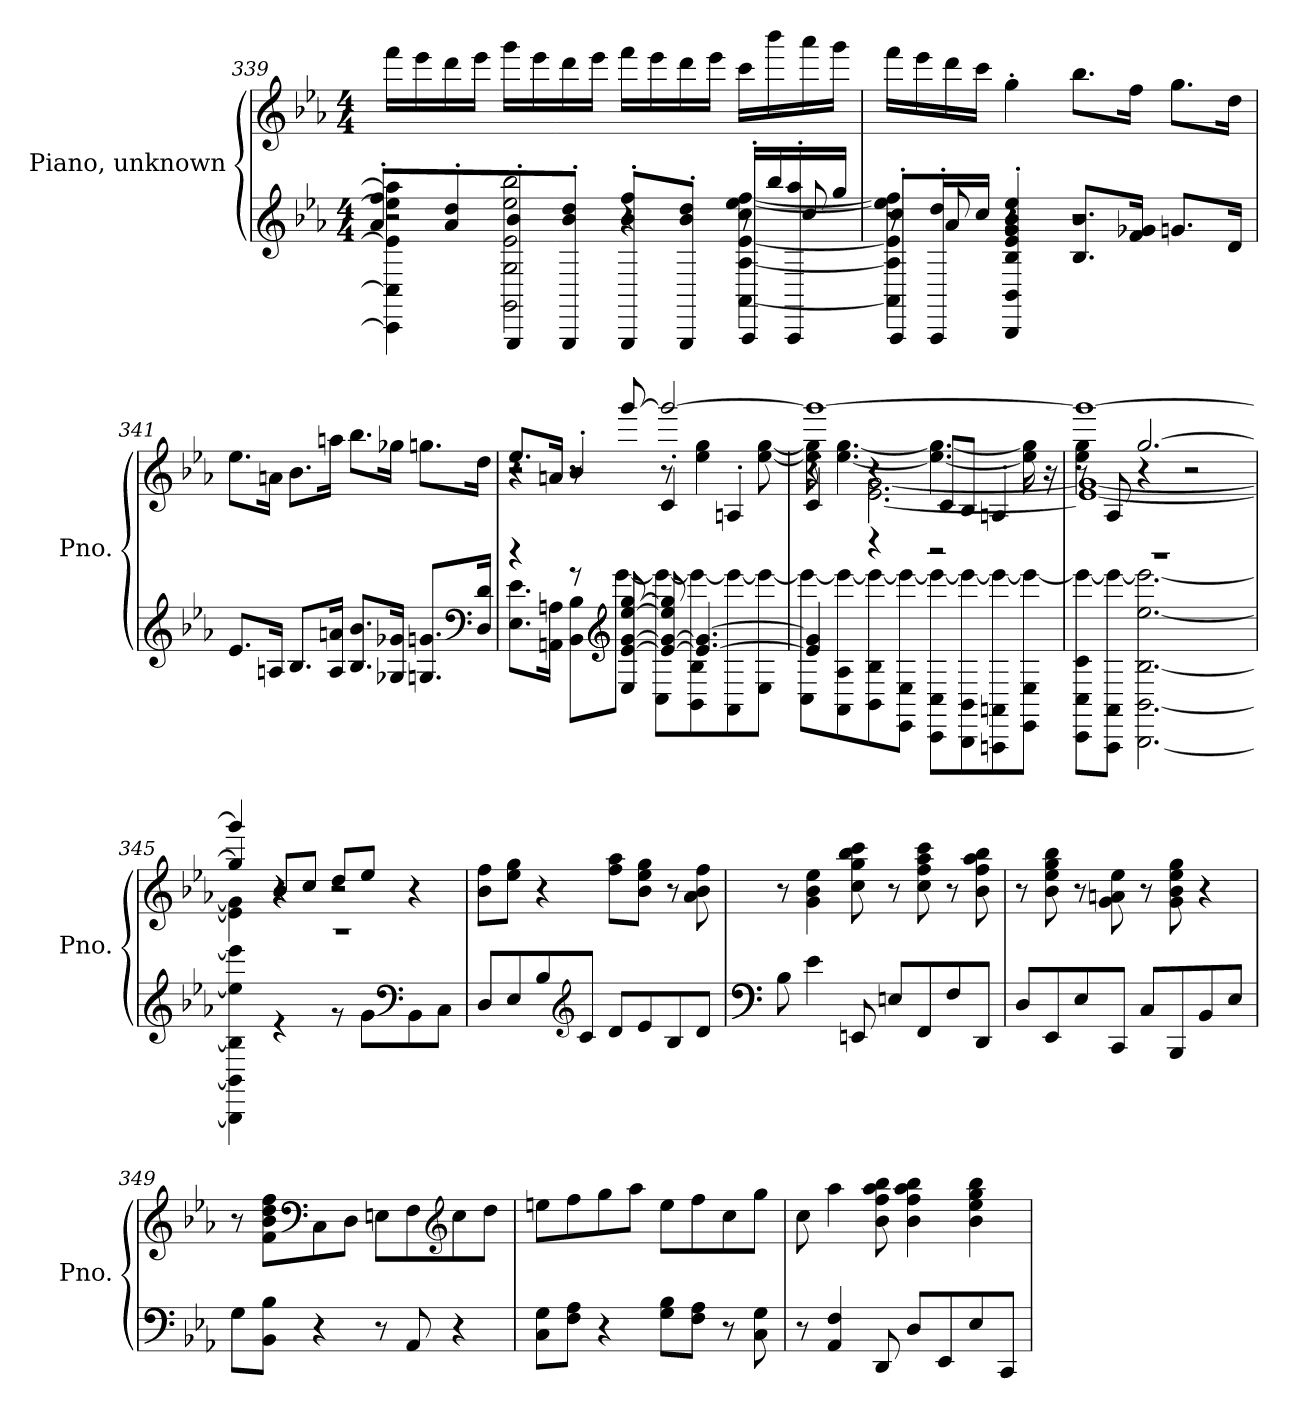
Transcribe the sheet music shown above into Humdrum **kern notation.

**kern	**kern
*part1	*part1
*staff2	*staff1
*I"Piano, unknown	*
*I'Pno.	*
*clefG2	*clefG2
*k[b-e-a-]	*k[b-e-a-]
*M4/4	*M4/4
=339	=339
*^	*
*	*^	*
2r	4CC\] 4C\] 4e-\] 4ee-\] 4aa-\]	8a-/' 8ff/'L	16fff\LL
.	.	.	16eee-\
.	.	8a-/' 8dd/'	16ddd\
.	.	.	16eee-\JJ
.	2GG\ 2G\ 2e-\ 2ee-\ 2bb-\	8GGG/' 8b-/'	16ggg\LL
.	.	.	16eee-\
.	.	8GGG/' 8b-/' 8dd/'J	16ddd\
.	.	.	16eee-\JJ
4r	.	8GGG/' 8b-/' 8ff/'L	16fff\LL
.	.	.	16eee-\
.	.	8GGG/' 8b-/' 8dd/'J	16ddd\
.	.	.	16eee-\JJ
8r	[4AA-\ [4A-\ [4e-\ 4cc\ [4ee-\ [4ff\	16AAA-'/LL	16ccc\LL
.	.	16bb-/	16bbb-\
8cc/	.	16AAA-/' 16aa-/'	16aaa-\
.	.	16gg/JJ	16ggg\JJ
!!LO:LB:g=z
=340	=340	=340	=340
8r	4AA-\] 4A-\] 4e-\] 4ee-\] 4ff\]	8AAA-/' 8cc/'L	16fff\LL
.	.	.	16eee-\
8a-/	.	16AAA-/' 16dd/'L	16ddd\
.	.	16cc/JJ	16ccc\JJ
4r	4r	4BBB-/' 4BB-/' 4B-/' 4e-/' 4g/' 4b-/' 4ee-/'	4gg'\
2r	2r	8.B-/ 8.b-/L	8.bb-\L
.	.	16f/ 16g-X/Jk	16ff\Jk
.	.	8.gn/L	8.gg\L
.	.	16d/Jk	16dd\Jk
*v	*v	*v	*
=341	=341
8.e-/L	8.ee-\L
16An/Jk	16an\Jk
8.B-/L	8.b-\L
16A/ 16an/Jk	16aan\Jk
8.B-/ 8.b-/L	8.bb-\L
16G-X/ 16g-X/Jk	16gg-X\Jk
8.Gn/ 8.gn/L	8.ggn\L
*clefF4	*
16D/ 16d/Jk	16dd\Jk
!!LO:PB:g=z
=342	=342
*^	*^
*	*	*	*^
4r	8.E-\ 8.e-\L	4r	2r	8.ee-/L
.	16AAn\ 16An\Jk	.	.	16an/Jk
8r	8BB-\ 8B-\L	8r	.	4b-'/
*clefG2	*	*	*	*
8E-/ [8e-/ [8g/ [8ee-/ [8gg/	[8eee-\J	[8ggg/	.	.
8e-/_ 8g/_ 8ee-/] 8gg/]	8C\ 8eee-\_L	2ggg/_	8r	4c'/
4.e-/_ 4.g/_	8BB-\ 8B-\ 8eee-\_	.	4ee-\ 4gg\	.
.	8AA\ 8eee-\_	.	.	4An'/
.	8E-\ 8eee-\_J	.	[8ee-\ [8gg\	.
=343	=343	=343	=343	=343
*	*	*	*	*^
4e-/] 4g/]	8C\ 8eee-\_L	1ggg_	8ee-\] 8gg\]	4c'/	4r
.	8AA-\ 8A-\ 8eee-\_	.	[4.ee-\ [4.gg\	.	.
4r	8BB-\ 8B-\ 8eee-\_	.	.	4r	[2.e-\ [2.g\
.	8EE-\ 8E-\ 8eee-\_J	.	.	.	.
2r	8CC\ 8C\ 8eee-\_L	.	4.ee-\_ 4.gg\_	8c/L	.
.	8BBB-\ 8BB-\ 8eee-\_	.	.	8B-/J	.
.	8AAAn\ 8AAn\ 8eee-\_	.	.	4An'/	.
.	8EE-\ 8E-\ 8eee-\_J	.	16ee-\] 16gg\]	.	.
.	.	.	16r	.	.
=344	=344	=344	=344	=344	=344
1r	8CC\ 8C\ 8c\ 8eee-\_L	1ggg_	4ee-\ 4gg\	8r	1e-_ 1g_
.	8AAA-\ 8AA-\ 8eee-\_J	.	.	8A-/	.
.	[2.BBB-\ [2.BB-\ [2.B-\ [2.ee-\ 2.eee-\_	.	4r	[2.gg/	.
.	.	.	2r	.	.
*	*	*	*	*v	*v
!!LO:LB:g=z
=345	=345	=345	=345	=345
1r	4BBB-\] 4BB-\] 4B-\] 4ee-\] 4eee-\]	4ggg/]	4gg/]	4e-\] 4g\]
.	4r	4r	8b-/L	4r
.	.	.	8cc/J	.
.	8r	2r	8dd/L	2r
.	8g\L	.	8ee-/J	.
*clefF4	*	*	*	*
.	8BB-\	.	4r	.
.	8C\J	.	.	.
*v	*v	*	*	*
*	*v	*v	*v
=346	=346
8D/L	8b-\ 8ff\L
8E-/	8ee-\ 8gg\J
8B-/	4r
*clefG2	*
8c/J	.
8d/L	8ff\ 8aa-\L
8e-/	8b-\ 8ee-\ 8gg\J
8B-/	8r
8d/J	8a-\ 8b-\ 8ff\
=347	=347
*clefF4	*
8B-\	8r
4e-\	4g\ 4b-\ 4ee-\
8EEn/	8cc\ 8gg\ 8bb-\ 8ccc\
8En/L	8r
8FF/	8cc\ 8ff\ 8aa-\ 8ccc\
8F/	8r
8DD/J	8b-\ 8ff\ 8aa-\ 8bb-\
=348	=348
8D/L	8r
8EE-/	8b-\ 8ee-\ 8gg\ 8bb-\
8E-/	8r
8CC/J	8g\ 8an\ 8ee-\
8C/L	8r
8BBB-/	8g\ 8b-\ 8ee-\ 8gg\
8BB-/	4r
8E-/J	.
!!LO:LB:g=z
=349	=349
8G\L	8r
8BB-\ 8B-\J	8f\ 8b-\ 8dd\ 8ff\L
*	*clefF4
4r	8C\
.	8D\J
8r	8En\L
8AA-/	8F\
*	*clefG2
4r	8cc\
.	8dd\J
=350	=350
8C\ 8G\L	8een\L
8F\ 8A-\J	8ff\
4r	8gg\
.	8aa-\J
8G\ 8B-\L	8ee\L
8F\ 8A-\J	8ff\
8r	8cc\
8C\ 8G\	8gg\J
=351	=351
8r	8cc\
4AA-/ 4F/	4aa-\
8DD/	8b-\ 8ff\ 8aa-\ 8bb-\
8D/L	4b-\ 4ff\ 4aa-\ 4bb-\
8EE-/	.
8E-/	4b-\ 4ee-\ 4gg\ 4bb-\
8CC/J	.
=	=
*-	*-
